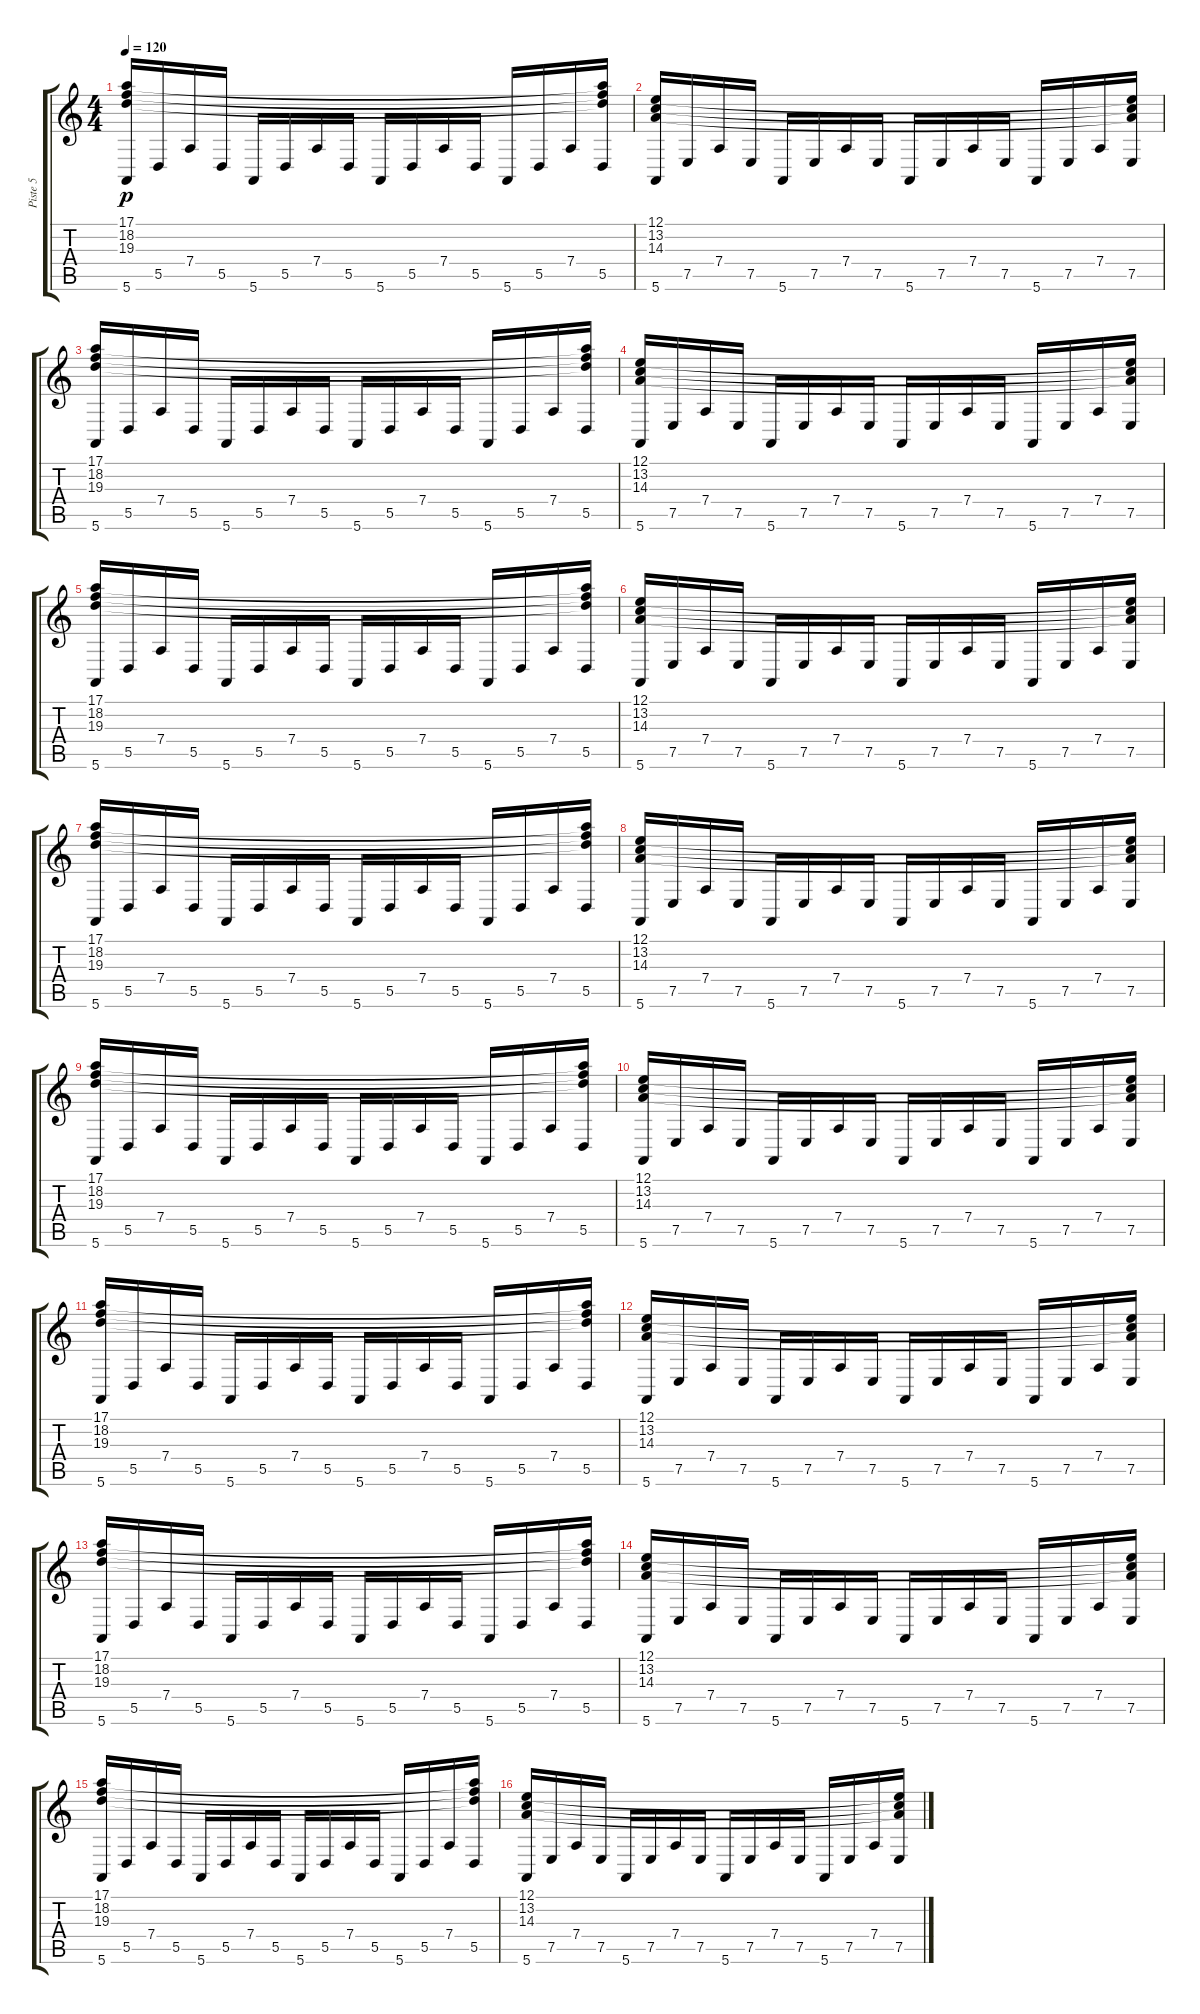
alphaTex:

\track ("Piste 5" "Piste 5") {instrument drawbarorgan}
\staff {score tabs}
\tuning (E4 B3 G3 D3 A2 E2) {hide}
\ts (4 4)
\tempo 120
\clef g2
\ks c
(17.1 18.2 19.3 5.6).16{dy p} 5.5.16 7.4.16 5.5.16 5.6.16 5.5.16 7.4.16 5.5.16 5.6.16 5.5.16 7.4.16 5.5.16 5.6.16 5.5.16 7.4.16 (17.1{t} 18.2{t} 19.3{t} 5.5).16 |
(12.1 13.2 14.3 5.6).16 7.5.16 7.4.16 7.5.16 5.6.16 7.5.16 7.4.16 7.5.16 5.6.16 7.5.16 7.4.16 7.5.16 5.6.16 7.5.16 7.4.16 (12.1{t} 13.2{t} 14.3{t} 7.5).16 |
(17.1 18.2 19.3 5.6).16 5.5.16 7.4.16 5.5.16 5.6.16 5.5.16 7.4.16 5.5.16 5.6.16 5.5.16 7.4.16 5.5.16 5.6.16 5.5.16 7.4.16 (17.1{t} 18.2{t} 19.3{t} 5.5).16 |
(12.1 13.2 14.3 5.6).16 7.5.16 7.4.16 7.5.16 5.6.16 7.5.16 7.4.16 7.5.16 5.6.16 7.5.16 7.4.16 7.5.16 5.6.16 7.5.16 7.4.16 (12.1{t} 13.2{t} 14.3{t} 7.5).16 |
(17.1 18.2 19.3 5.6).16 5.5.16 7.4.16 5.5.16 5.6.16 5.5.16 7.4.16 5.5.16 5.6.16 5.5.16 7.4.16 5.5.16 5.6.16 5.5.16 7.4.16 (17.1{t} 18.2{t} 19.3{t} 5.5).16 |
(12.1 13.2 14.3 5.6).16 7.5.16 7.4.16 7.5.16 5.6.16 7.5.16 7.4.16 7.5.16 5.6.16 7.5.16 7.4.16 7.5.16 5.6.16 7.5.16 7.4.16 (12.1{t} 13.2{t} 14.3{t} 7.5).16 |
(17.1 18.2 19.3 5.6).16 5.5.16 7.4.16 5.5.16 5.6.16 5.5.16 7.4.16 5.5.16 5.6.16 5.5.16 7.4.16 5.5.16 5.6.16 5.5.16 7.4.16 (17.1{t} 18.2{t} 19.3{t} 5.5).16 |
(12.1 13.2 14.3 5.6).16 7.5.16 7.4.16 7.5.16 5.6.16 7.5.16 7.4.16 7.5.16 5.6.16 7.5.16 7.4.16 7.5.16 5.6.16 7.5.16 7.4.16 (12.1{t} 13.2{t} 14.3{t} 7.5).16 |
(17.1 18.2 19.3 5.6).16 5.5.16 7.4.16 5.5.16 5.6.16 5.5.16 7.4.16 5.5.16 5.6.16 5.5.16 7.4.16 5.5.16 5.6.16 5.5.16 7.4.16 (17.1{t} 18.2{t} 19.3{t} 5.5).16 |
(12.1 13.2 14.3 5.6).16 7.5.16 7.4.16 7.5.16 5.6.16 7.5.16 7.4.16 7.5.16 5.6.16 7.5.16 7.4.16 7.5.16 5.6.16 7.5.16 7.4.16 (12.1{t} 13.2{t} 14.3{t} 7.5).16 |
(17.1 18.2 19.3 5.6).16 5.5.16 7.4.16 5.5.16 5.6.16 5.5.16 7.4.16 5.5.16 5.6.16 5.5.16 7.4.16 5.5.16 5.6.16 5.5.16 7.4.16 (17.1{t} 18.2{t} 19.3{t} 5.5).16 |
(12.1 13.2 14.3 5.6).16 7.5.16 7.4.16 7.5.16 5.6.16 7.5.16 7.4.16 7.5.16 5.6.16 7.5.16 7.4.16 7.5.16 5.6.16 7.5.16 7.4.16 (12.1{t} 13.2{t} 14.3{t} 7.5).16 |
(17.1 18.2 19.3 5.6).16 5.5.16 7.4.16 5.5.16 5.6.16 5.5.16 7.4.16 5.5.16 5.6.16 5.5.16 7.4.16 5.5.16 5.6.16 5.5.16 7.4.16 (17.1{t} 18.2{t} 19.3{t} 5.5).16 |
(12.1 13.2 14.3 5.6).16 7.5.16 7.4.16 7.5.16 5.6.16 7.5.16 7.4.16 7.5.16 5.6.16 7.5.16 7.4.16 7.5.16 5.6.16 7.5.16 7.4.16 (12.1{t} 13.2{t} 14.3{t} 7.5).16 |
(17.1 18.2 19.3 5.6).16 5.5.16 7.4.16 5.5.16 5.6.16 5.5.16 7.4.16 5.5.16 5.6.16 5.5.16 7.4.16 5.5.16 5.6.16 5.5.16 7.4.16 (17.1{t} 18.2{t} 19.3{t} 5.5).16 |
(12.1 13.2 14.3 5.6).16 7.5.16 7.4.16 7.5.16 5.6.16 7.5.16 7.4.16 7.5.16 5.6.16 7.5.16 7.4.16 7.5.16 5.6.16 7.5.16 7.4.16 (12.1{t} 13.2{t} 14.3{t} 7.5).16
